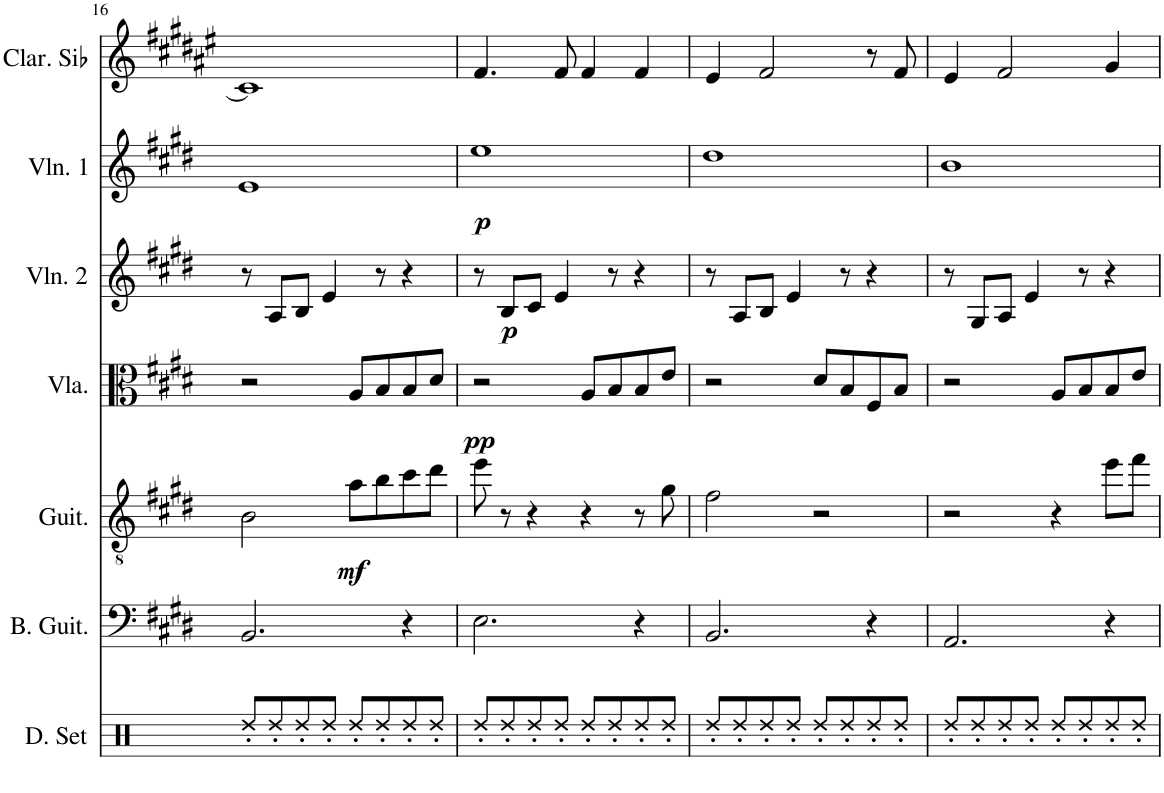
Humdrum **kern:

**kern	**kern	**kern	**dynam	**kern	**dynam	**kern	**dynam	**kern	**dynam	**kern
*part7	*part6	*part5	*part5	*part4	*part4	*part3	*part3	*part2	*part2	*part1
*staff7	*staff6	*staff5	*staff5	*staff4	*staff4	*staff3	*staff3	*staff2	*staff2	*staff1
*I"Drumset	*I"Bass Guitar	*I"Acoustic Guitar	*	*I"Viola	*	*I"Violin 2	*	*I"Violin 1	*	*I"Clarinette en Sib
*I'D. Set	*I'B. Guit.	*I'Guit.	*	*I'Vla.	*	*I'Vln. 2	*	*I'Vln. 1	*	*I'Clar. Sib
!!LO:PB:g=z
*clefX	*clefF4	*clefGv2	*	*clefC3	*	*clefG2	*	*clefG2	*	*clefG2
*	*Trd7c12	*	*	*	*	*	*	*	*	*Trd1c2
*k[]	*k[f#c#g#d#]	*k[f#c#g#d#]	*	*k[f#c#g#d#]	*	*k[f#c#g#d#]	*	*k[f#c#g#d#]	*	*k[f#c#g#d#a#e#]
*M4/4	*M4/4	*M4/4	*	*M4/4	*	*M4/4	*	*M4/4	*	*M4/4
=16	=16	=16	=16	=16	=16	=16	=16	=16	=16	=16
8Rdd'/L	2.BB/	2B\	.	2r	.	8r	.	1e	.	1c#]
8Rdd'/	.	.	.	.	.	8A/L	.	.	.	.
8Rdd'/	.	.	.	.	.	8B/J	.	.	.	.
8Rdd'/J	.	.	.	.	.	4e/	.	.	.	.
!	!	!	!LO:DY:b	!	!	!	!	!	!	!
8Rdd'/L	.	8a\L	mf	8A/L	.	.	.	.	.	.
8Rdd'/	.	8b\	.	8B/	.	8r	.	.	.	.
8Rdd'/	4r	8cc#\	.	8B/	.	4r	.	.	.	.
8Rdd'/J	.	8dd#\J	.	8d#/J	.	.	.	.	.	.
=17	=17	=17	=17	=17	=17	=17	=17	=17	=17	=17
!	!	!	!	!	!LO:DY:b	!	!	!	!LO:DY:b	!
8Rdd'/L	2.E\	8ee\	.	2r	pp	8r	.	1ee	p	4.f#/
!	!	!	!	!	!	!	!LO:DY:b	!	!	!
8Rdd'/	.	8r	.	.	.	8B/L	p	.	.	.
8Rdd'/	.	4r	.	.	.	8c#/J	.	.	.	.
8Rdd'/J	.	.	.	.	.	4e/	.	.	.	8f#/
8Rdd'/L	.	4r	.	8A/L	.	.	.	.	.	4f#/
8Rdd'/	.	.	.	8B/	.	8r	.	.	.	.
8Rdd'/	4r	8r	.	8B/	.	4r	.	.	.	4f#/
8Rdd'/J	.	8g#\	.	8e/J	.	.	.	.	.	.
=18	=18	=18	=18	=18	=18	=18	=18	=18	=18	=18
8Rdd'/L	2.BB/	2f#\	.	2r	.	8r	.	1dd#	.	4e#/
8Rdd'/	.	.	.	.	.	8A/L	.	.	.	.
8Rdd'/	.	.	.	.	.	8B/J	.	.	.	2f#/
8Rdd'/J	.	.	.	.	.	4e/	.	.	.	.
8Rdd'/L	.	2r	.	8d#/L	.	.	.	.	.	.
8Rdd'/	.	.	.	8B/	.	8r	.	.	.	.
8Rdd'/	4r	.	.	8F#/	.	4r	.	.	.	8r
8Rdd'/J	.	.	.	8B/J	.	.	.	.	.	8f#/
=19	=19	=19	=19	=19	=19	=19	=19	=19	=19	=19
8Rdd'/L	2.AA/	2r	.	2r	.	8r	.	1b	.	4e#/
8Rdd'/	.	.	.	.	.	8G#/L	.	.	.	.
8Rdd'/	.	.	.	.	.	8A/J	.	.	.	2f#/
8Rdd'/J	.	.	.	.	.	4e/	.	.	.	.
8Rdd'/L	.	4r	.	8A/L	.	.	.	.	.	.
8Rdd'/	.	.	.	8B/	.	8r	.	.	.	.
8Rdd'/	4r	8ee\L	.	8B/	.	4r	.	.	.	4g#/
8Rdd'/J	.	8ff#\J	.	8e/J	.	.	.	.	.	.
=	=	=	=	=	=	=	=	=	=	=
*-	*-	*-	*-	*-	*-	*-	*-	*-	*-	*-
